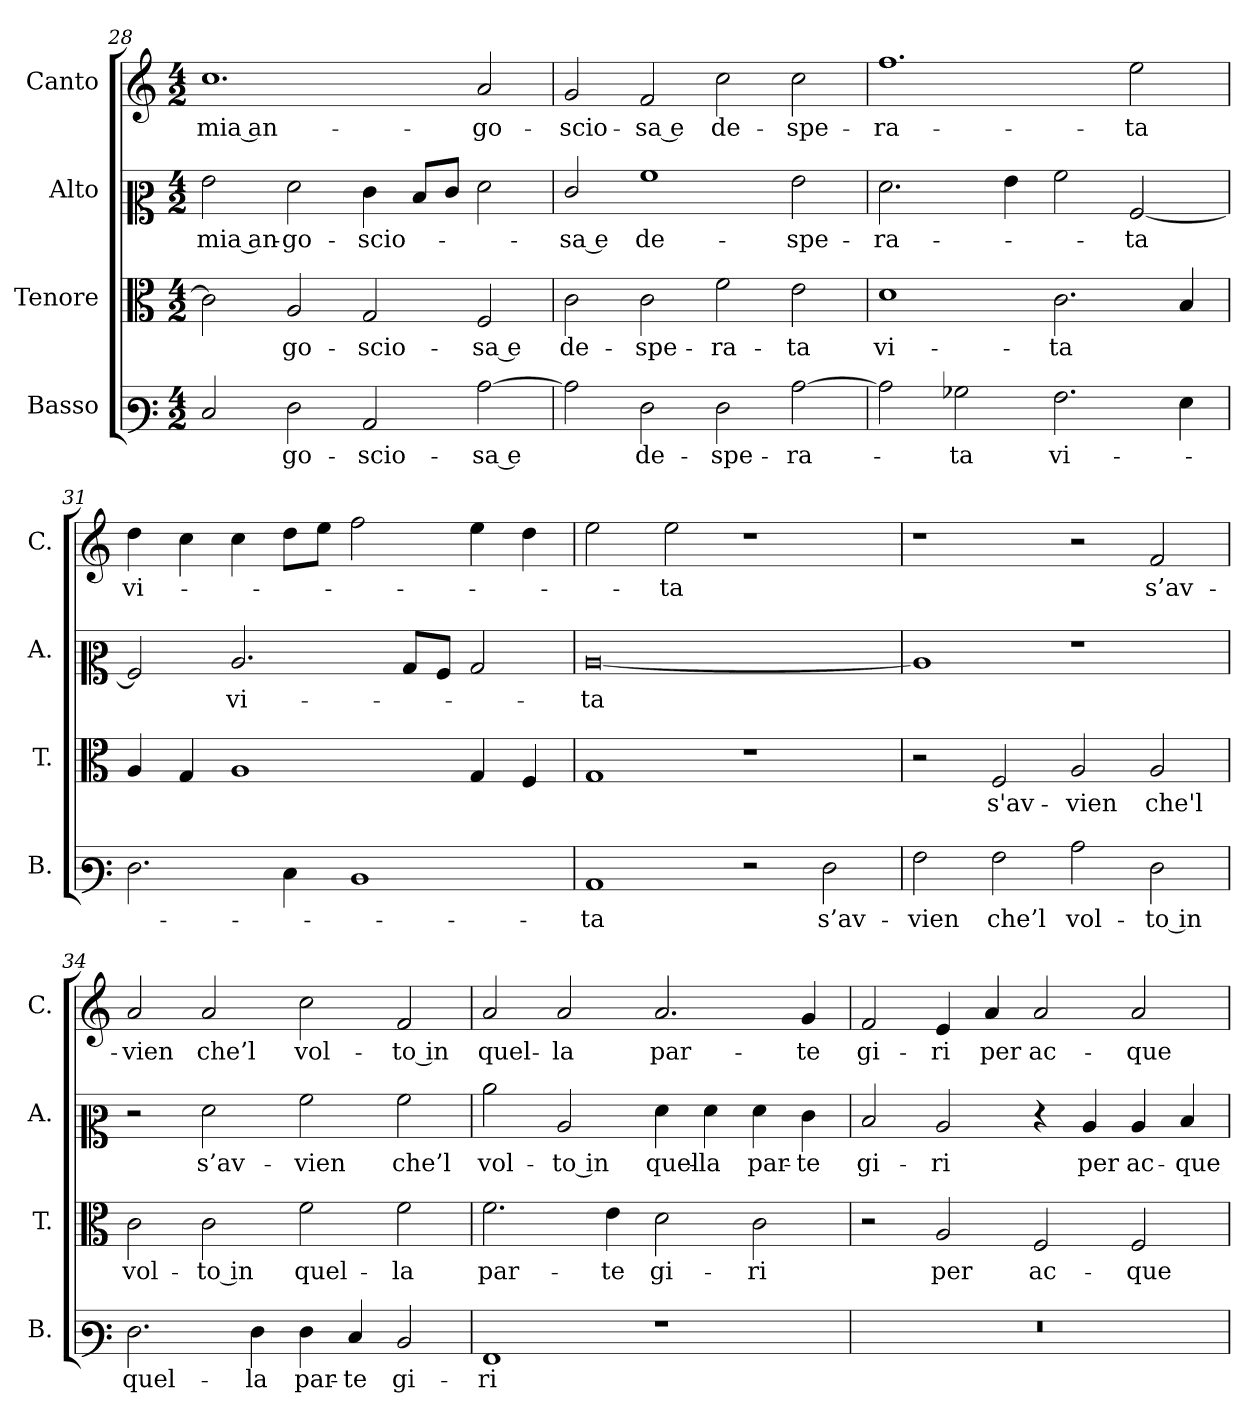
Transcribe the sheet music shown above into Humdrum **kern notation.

**kern	**text	**kern	**text	**kern	**text	**kern	**text
*part4	*part4	*part3	*part3	*part2	*part2	*part1	*part1
*staff4	*staff4	*staff3	*staff3	*staff2	*staff2	*staff1	*staff1
*I"Basso	*	*I"Tenore	*	*I"Alto	*	*I"Canto	*
*I'B.	*	*I'T.	*	*I'A.	*	*I'C.	*
!!LO:PB:g=z
*clefF3	*	*clefC3	*	*clefC2	*	*clefG2	*
*k[]	*	*k[]	*	*k[]	*	*k[]	*
*M4/2	*	*M4/2	*	*M4/2	*	*M4/2	*
=28	=28	=28	=28	=28	=28	=28	=28
!	!	!	!	!	!LO:LY:b	!	!LO:LY:b
2E/	.	2c\]	.	2g\	mia an-	1.cc	mia an-
!	!LO:LY:b	!	!LO:LY:b	!	!LO:LY:b	!	!
2F\	-go-	2A/	-go-	2f\	-go-	.	.
!	!LO:LY:b	!	!LO:LY:b	!	!LO:LY:b	!	!
2C/	-scio-	2G/	-scio-	4e\	-scio-	.	.
.	.	.	.	8d/L	.	.	.
.	.	.	.	8e/J	.	.	.
!	!LO:LY:b	!	!LO:LY:b	!	!	!	!LO:LY:b
[2c\	-sa e	2F/	-sa e	2f\	.	2a/	-go-
=29	=29	=29	=29	=29	=29	=29	=29
!	!	!	!LO:LY:b	!	!LO:LY:b	!	!LO:LY:b
2c\]	.	2c\	-de-	2e/	-sa e	2g/	-scio-
!	!LO:LY:b	!	!LO:LY:b	!	!LO:LY:b	!	!LO:LY:b
2F\	de-	2c\	-spe-	1a	de-	2f/	-sa e
!	!LO:LY:b	!	!LO:LY:b	!	!	!	!LO:LY:b
2F\	-spe-	2f\	ra-	.	.	2cc\	de-
!	!LO:LY:b	!	!LO:LY:b	!	!LO:LY:b	!	!LO:LY:b
[2c\	-ra-	2e\	-ta	2g\	-spe-	2cc\	-spe-
=30	=30	=30	=30	=30	=30	=30	=30
!	!	!	!LO:LY:b	!	!LO:LY:b	!	!LO:LY:b
2c\]	.	1d	vi-	2.f\	-ra-	1.ff	-ra-
!	!LO:LY:b	!	!	!	!	!	!
2B-X\	-ta	.	.	.	.	.	.
.	.	.	.	4g\	.	.	.
!	!LO:LY:b	!	!LO:LY:b	!	!	!	!
2.A\	vi-	2.c\	-ta	2a\	.	.	.
!	!	!	!	!	!LO:LY:b	!	!LO:LY:b
.	.	.	.	[2A/	-ta	2ee\	-ta
4G\	.	4B/	.	.	.	.	.
=31	=31	=31	=31	=31	=31	=31	=31
!	!	!	!	!	!	!	!LO:LY:b
2.F\	.	4A/	.	2A/]	.	4dd\	vi-
.	.	4G/	.	.	.	4cc\	.
!	!	!	!	!	!LO:LY:b	!	!
.	.	1A	.	2.c/	vi-	4cc\	.
4E\	.	.	.	.	.	8dd\L	.
.	.	.	.	.	.	8ee\J	.
1D	.	.	.	.	.	2ff\	.
.	.	.	.	8B/L	.	.	.
.	.	.	.	8A/J	.	.	.
.	.	4G/	.	2B/	.	4ee\	.
.	.	4F/	.	.	.	4dd\	.
=32	=32	=32	=32	=32	=32	=32	=32
!	!LO:LY:b	!	!	!	!LO:LY:b	!	!
1C	-ta	1G	.	[0c	ta	2ee\	.
!	!	!	!	!	!	!	!LO:LY:b
.	.	.	.	.	.	2ee\	ta
2r	.	1r	.	.	.	1r	.
!	!LO:LY:b	!	!	!	!	!	!
2F\	s’av-	.	.	.	.	.	.
!!LO:LB:g=z
=33	=33	=33	=33	=33	=33	=33	=33
!	!LO:LY:b	!	!	!	!	!	!
2A\	-vien	2r	.	1c]	.	1r	.
!	!LO:LY:b	!	!LO:LY:b	!	!	!	!
2A\	che’l	2F/	s'av-	.	.	.	.
!	!LO:LY:b	!	!LO:LY:b	!	!	!	!
2c\	vol-	2A/	-vien	1r	.	2r	.
!	!LO:LY:b	!	!LO:LY:b	!	!	!	!LO:LY:b
2F\	-to in	2A/	che'l	.	.	2f/	s’av-
=34	=34	=34	=34	=34	=34	=34	=34
!	!LO:LY:b	!	!LO:LY:b	!	!	!	!LO:LY:b
2.F\	quel-	2c\	vol-	2r	.	2a/	-vien
!	!	!	!LO:LY:b	!	!LO:LY:b	!	!LO:LY:b
.	.	2c\	-to in	2f\	s’av-	2a/	che’l
!	!LO:LY:b	!	!	!	!	!	!
4F\	-la	.	.	.	.	.	.
!	!LO:LY:b	!	!LO:LY:b	!	!LO:LY:b	!	!LO:LY:b
4F\	par-	2f\	quel-	2a\	-vien	2cc\	vol-
!	!LO:LY:b	!	!	!	!	!	!
4E/	-te	.	.	.	.	.	.
!	!LO:LY:b	!	!LO:LY:b	!	!LO:LY:b	!	!LO:LY:b
2D/	gi-	2f\	-la	2a\	che’l	2f/	-to in
=35	=35	=35	=35	=35	=35	=35	=35
!	!LO:LY:b	!	!LO:LY:b	!	!LO:LY:b	!	!LO:LY:b
1AA	-ri	2.f\	par-	2cc\	vol-	2a/	quel-
!	!	!	!	!	!LO:LY:b	!	!LO:LY:b
.	.	.	.	2c/	-to in	2a/	-la
!	!	!	!LO:LY:b	!	!	!	!
.	.	4e\	-te	.	.	.	.
!	!	!	!LO:LY:b	!	!LO:LY:b	!	!LO:LY:b
1r	.	2d\	gi-	4f\	quel-	2.a/	par-
!	!	!	!	!	!LO:LY:b	!	!
.	.	.	.	4f\	-la	.	.
!	!	!	!LO:LY:b	!	!LO:LY:b	!	!
.	.	2c\	-ri	4f\	par-	.	.
!	!	!	!	!	!LO:LY:b	!	!LO:LY:b
.	.	.	.	4e\	-te	4g/	-te
!!LO:LB:g=z
=36	=36	=36	=36	=36	=36	=36	=36
!	!	!	!	!	!LO:LY:b	!	!LO:LY:b
0r	.	2r	.	2d/	gi-	2f/	gi-
!	!	!	!LO:LY:b	!	!LO:LY:b	!	!LO:LY:b
.	.	2A/	per	2c/	-ri	4e/	-ri
!	!	!	!	!	!	!	!LO:LY:b
.	.	.	.	.	.	4a/	per
!	!	!	!LO:LY:b	!	!	!	!LO:LY:b
.	.	2F/	ac-	4r	.	2a/	ac-
!	!	!	!	!	!LO:LY:b	!	!
.	.	.	.	4c/	per	.	.
!	!	!	!LO:LY:b	!	!LO:LY:b	!	!LO:LY:b
.	.	2F/	-que-	4c/	ac-	2a/	-que-
!	!	!	!	!	!LO:LY:b	!	!
.	.	.	.	4d/	-que-	.	.
=	=	=	=	=	=	=	=
*-	*-	*-	*-	*-	*-	*-	*-
